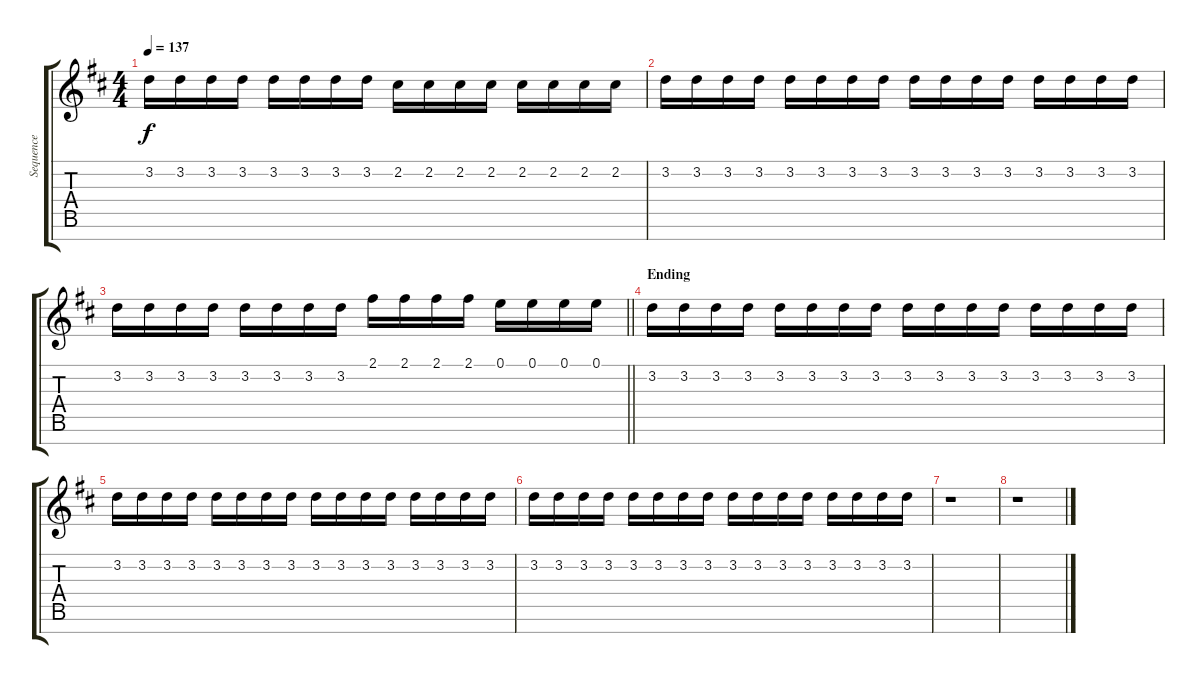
\track ("Sequence" "Sequence") {instrument lead2sawtooth}
\staff {score tabs}
\tuning (E5 B4 G4 D4 A3 E3 B2) {hide}
\ts (4 4)
\tempo 137
\clef g2
\ks d
3.2.16{dy f} 3.2.16 3.2.16 3.2.16 3.2.16 3.2.16 3.2.16 3.2.16 2.2.16 2.2.16 2.2.16 2.2.16 2.2.16 2.2.16 2.2.16 2.2.16 |
3.2.16 3.2.16 3.2.16 3.2.16 3.2.16 3.2.16 3.2.16 3.2.16 3.2.16 3.2.16 3.2.16 3.2.16 3.2.16 3.2.16 3.2.16 3.2.16 |
\barLineRight lightlight
3.2.16 3.2.16 3.2.16 3.2.16 3.2.16 3.2.16 3.2.16 3.2.16 2.1.16 2.1.16 2.1.16 2.1.16 0.1.16 0.1.16 0.1.16 0.1.16 |
\section ("" "Ending")
3.2.16 3.2.16 3.2.16 3.2.16 3.2.16 3.2.16 3.2.16 3.2.16 3.2.16 3.2.16 3.2.16 3.2.16 3.2.16 3.2.16 3.2.16 3.2.16 |
3.2.16 3.2.16 3.2.16 3.2.16 3.2.16 3.2.16 3.2.16 3.2.16 3.2.16 3.2.16 3.2.16 3.2.16 3.2.16 3.2.16 3.2.16 3.2.16 |
3.2.16 3.2.16 3.2.16 3.2.16 3.2.16 3.2.16 3.2.16 3.2.16 3.2.16 3.2.16 3.2.16 3.2.16 3.2.16 3.2.16 3.2.16 3.2.16 |
r.1 |
r.1
